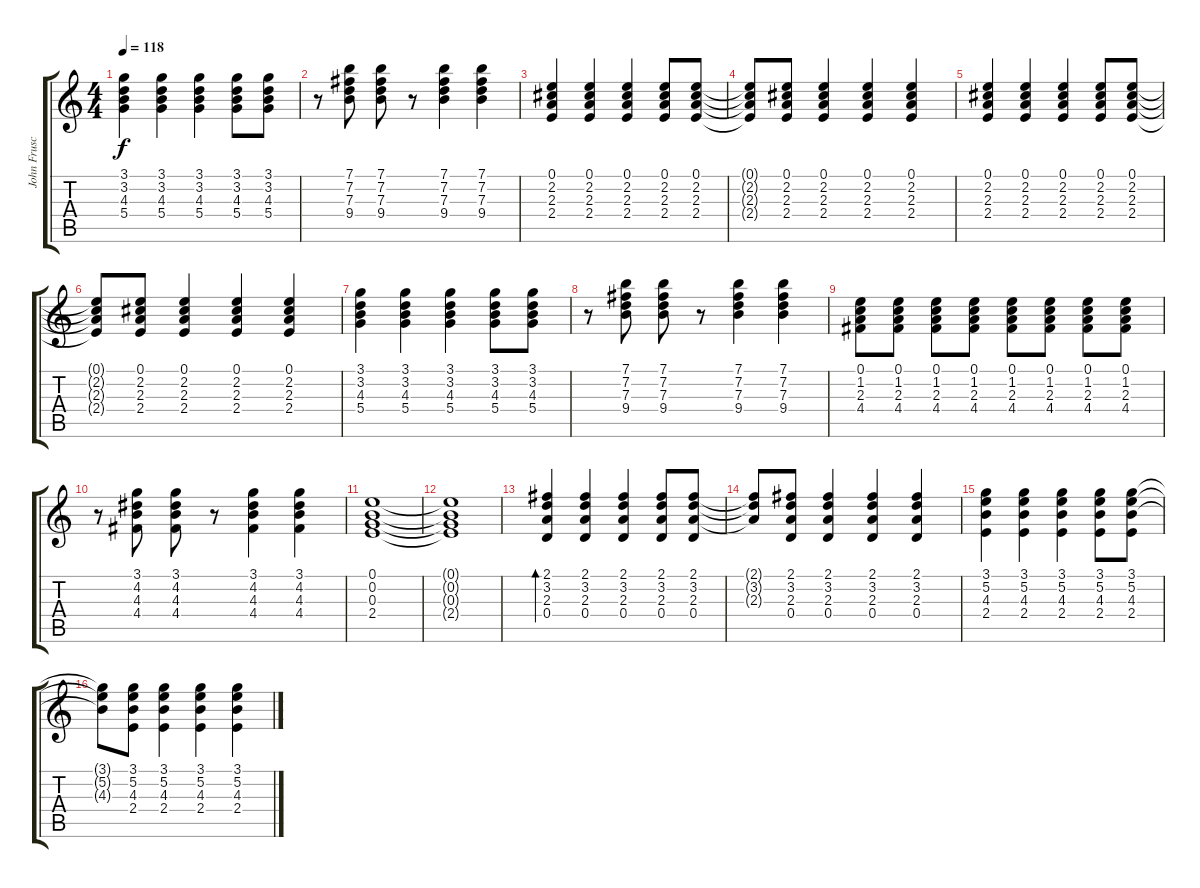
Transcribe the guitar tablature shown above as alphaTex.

\track ("John Frusciante ( clean )" "John Frusc") {instrument electricguitarclean}
\staff {score tabs}
\tuning (E4 B3 G3 D3 A2 E2) {hide}
\ts (4 4)
\tempo 118
\clef g2
\ks c
(3.1 3.2 4.3 5.4).4{dy f} (3.1 3.2 4.3 5.4).4 (3.1 3.2 4.3 5.4).4 (3.1 3.2 4.3 5.4).8 (3.1 3.2 4.3 5.4).8 |
r.8 (7.1 7.2 7.3 9.4).8 (7.1 7.2 7.3 9.4).8 r.8 (7.1 7.2 7.3 9.4).4 (7.1 7.2 7.3 9.4).4 |
(0.1 2.2 2.3 2.4).4 (0.1 2.2 2.3 2.4).4 (0.1 2.2 2.3 2.4).4 (0.1 2.2 2.3 2.4).8 (0.1 2.2 2.3 2.4).8 |
(0.1{t} 2.2{t} 2.3{t} 2.4{t}).8 (0.1 2.2 2.3 2.4).8 (0.1 2.2 2.3 2.4).4 (0.1 2.2 2.3 2.4).4 (0.1 2.2 2.3 2.4).4 |
(0.1 2.2 2.3 2.4).4 (0.1 2.2 2.3 2.4).4 (0.1 2.2 2.3 2.4).4 (0.1 2.2 2.3 2.4).8 (0.1 2.2 2.3 2.4).8 |
(0.1{t} 2.2{t} 2.3{t} 2.4{t}).8 (0.1 2.2 2.3 2.4).8 (0.1 2.2 2.3 2.4).4 (0.1 2.2 2.3 2.4).4 (0.1 2.2 2.3 2.4).4 |
(3.1 3.2 4.3 5.4).4 (3.1 3.2 4.3 5.4).4 (3.1 3.2 4.3 5.4).4 (3.1 3.2 4.3 5.4).8 (3.1 3.2 4.3 5.4).8 |
r.8 (7.1 7.2 7.3 9.4).8 (7.1 7.2 7.3 9.4).8 r.8 (7.1 7.2 7.3 9.4).4 (7.1 7.2 7.3 9.4).4 |
(0.1 1.2 2.3 4.4).8 (0.1 1.2 2.3 4.4).8 (0.1 1.2 2.3 4.4).8 (0.1 1.2 2.3 4.4).8 (0.1 1.2 2.3 4.4).8 (0.1 1.2 2.3 4.4).8 (0.1 1.2 2.3 4.4).8 (0.1 1.2 2.3 4.4).8 |
r.8 (3.1 4.2 4.3 4.4).8 (3.1 4.2 4.3 4.4).8 r.8 (3.1 4.2 4.3 4.4).4 (3.1 4.2 4.3 4.4).4 |
(0.1 0.2 0.3 2.4).1 |
(0.1{t} 0.2{t} 0.3{t} 2.4{t}).1 |
(2.1 3.2 2.3 0.4).4{bd 30} (2.1 3.2 2.3 0.4).4 (2.1 3.2 2.3 0.4).4 (2.1 3.2 2.3 0.4).8 (2.1 3.2 2.3 0.4).8 |
(2.1{t} 3.2{t} 2.3{t}).8 (2.1 3.2 2.3 0.4).8 (2.1 3.2 2.3 0.4).4 (2.1 3.2 2.3 0.4).4 (2.1 3.2 2.3 0.4).4 |
(3.1 5.2 4.3 2.4).4 (3.1 5.2 4.3 2.4).4 (3.1 5.2 4.3 2.4).4 (3.1 5.2 4.3 2.4).8 (3.1 5.2 4.3 2.4).8 |
(3.1{t} 5.2{t} 4.3{t}).8 (3.1 5.2 4.3 2.4).8 (3.1 5.2 4.3 2.4).4 (3.1 5.2 4.3 2.4).4 (3.1 5.2 4.3 2.4).4
